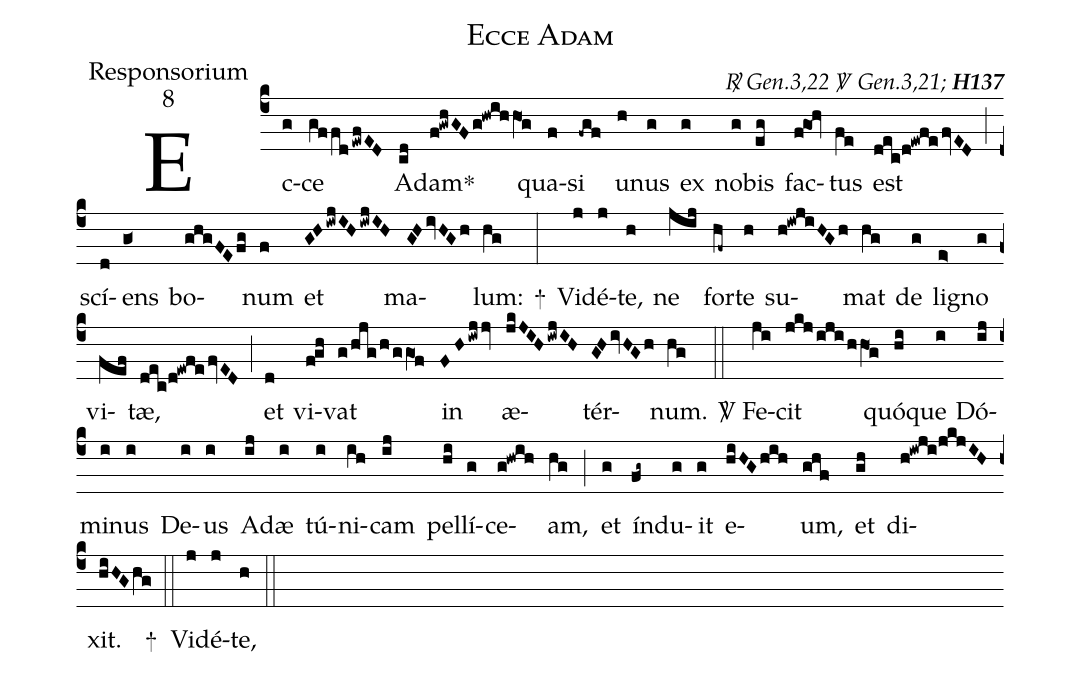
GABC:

name:Ecce Adam;
office-part:Responsorium;
mode:8;
commentary:{\itshape\mdseries \Rbar\ Gen.3,22 \Vbar\ Gen.3,21;\/} {\bfseries H137};
%%
(c4)  Ec(g)ce(gffdewfED) A(cd)dam<sp>*</sp>(f!gwhGFg!hwihhO1g)
qua(f)si(-fgf) u(h)nus(g) ex(g) no(g)bis(eg) fac(f@go1@hv)tus(fe) est(dec/0d!ewfefvED) (;)
scí(d)ens(g<) bo(ghgFEfg)num(f) et(GHiwjIHiwjIH) ma(GHivHGh)lum:(hg) <sp>+</sp>(:)
Vi(j)dé(j)te,(h) ne(jij) for(hf~)te(h) su(h!iwjiHGh)mat(hg) de(g) li(e>)gno(g) vi(fef)tæ,(dec/0d!ewfefvED) (;)
et(d) vi(f!gh)vat(g/hjg/h/ggO1f) in(FHiwjjv) æ(jkJIHiwjIH)tér(GHivHGh)num.(hg) (::)
<sp>V/</sp> Fe(ji)cit(jkjijihhO1g) quó(hi)que(i) Dó(ij)mi(i)nus(i) De(i)us(i) A(ij)dæ(i)
    tú(i)ni(ih)cam(ij) pel(hi)lí(g)ce(g@hwih)am,(hg) (;)
et(g) índ(fg~)u(g)it(g) e(hiHGhih)um,(ghf) et(gh) di(h!iwji/0jkjIH)xit.(hiHGhg) <sp>+</sp>(::)
Vi(j)dé(j)te,(h) (::)
